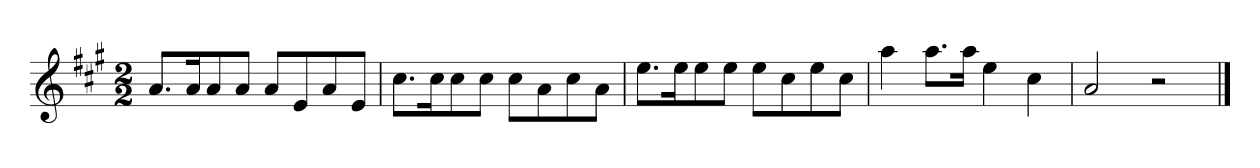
**kern
*part1
*staff1
*clefG2
*k[f#c#g#]
*A:
*M2/2
*MM120
=1
8.a/L
16a/K
8a/
8a/J
8a/L
8e/
8a/
8e/J
=2
8.cc#\L
16cc#\K
8cc#\
8cc#\J
8cc#\L
8a\
8cc#\
8a\J
=3
8.ee\L
16ee\K
8ee\
8ee\J
8ee\L
8cc#\
8ee\
8cc#\J
=4
4aa
8.aa\L
16aa\Jk
4ee
4cc#
=5
2a
2r
==
*-
